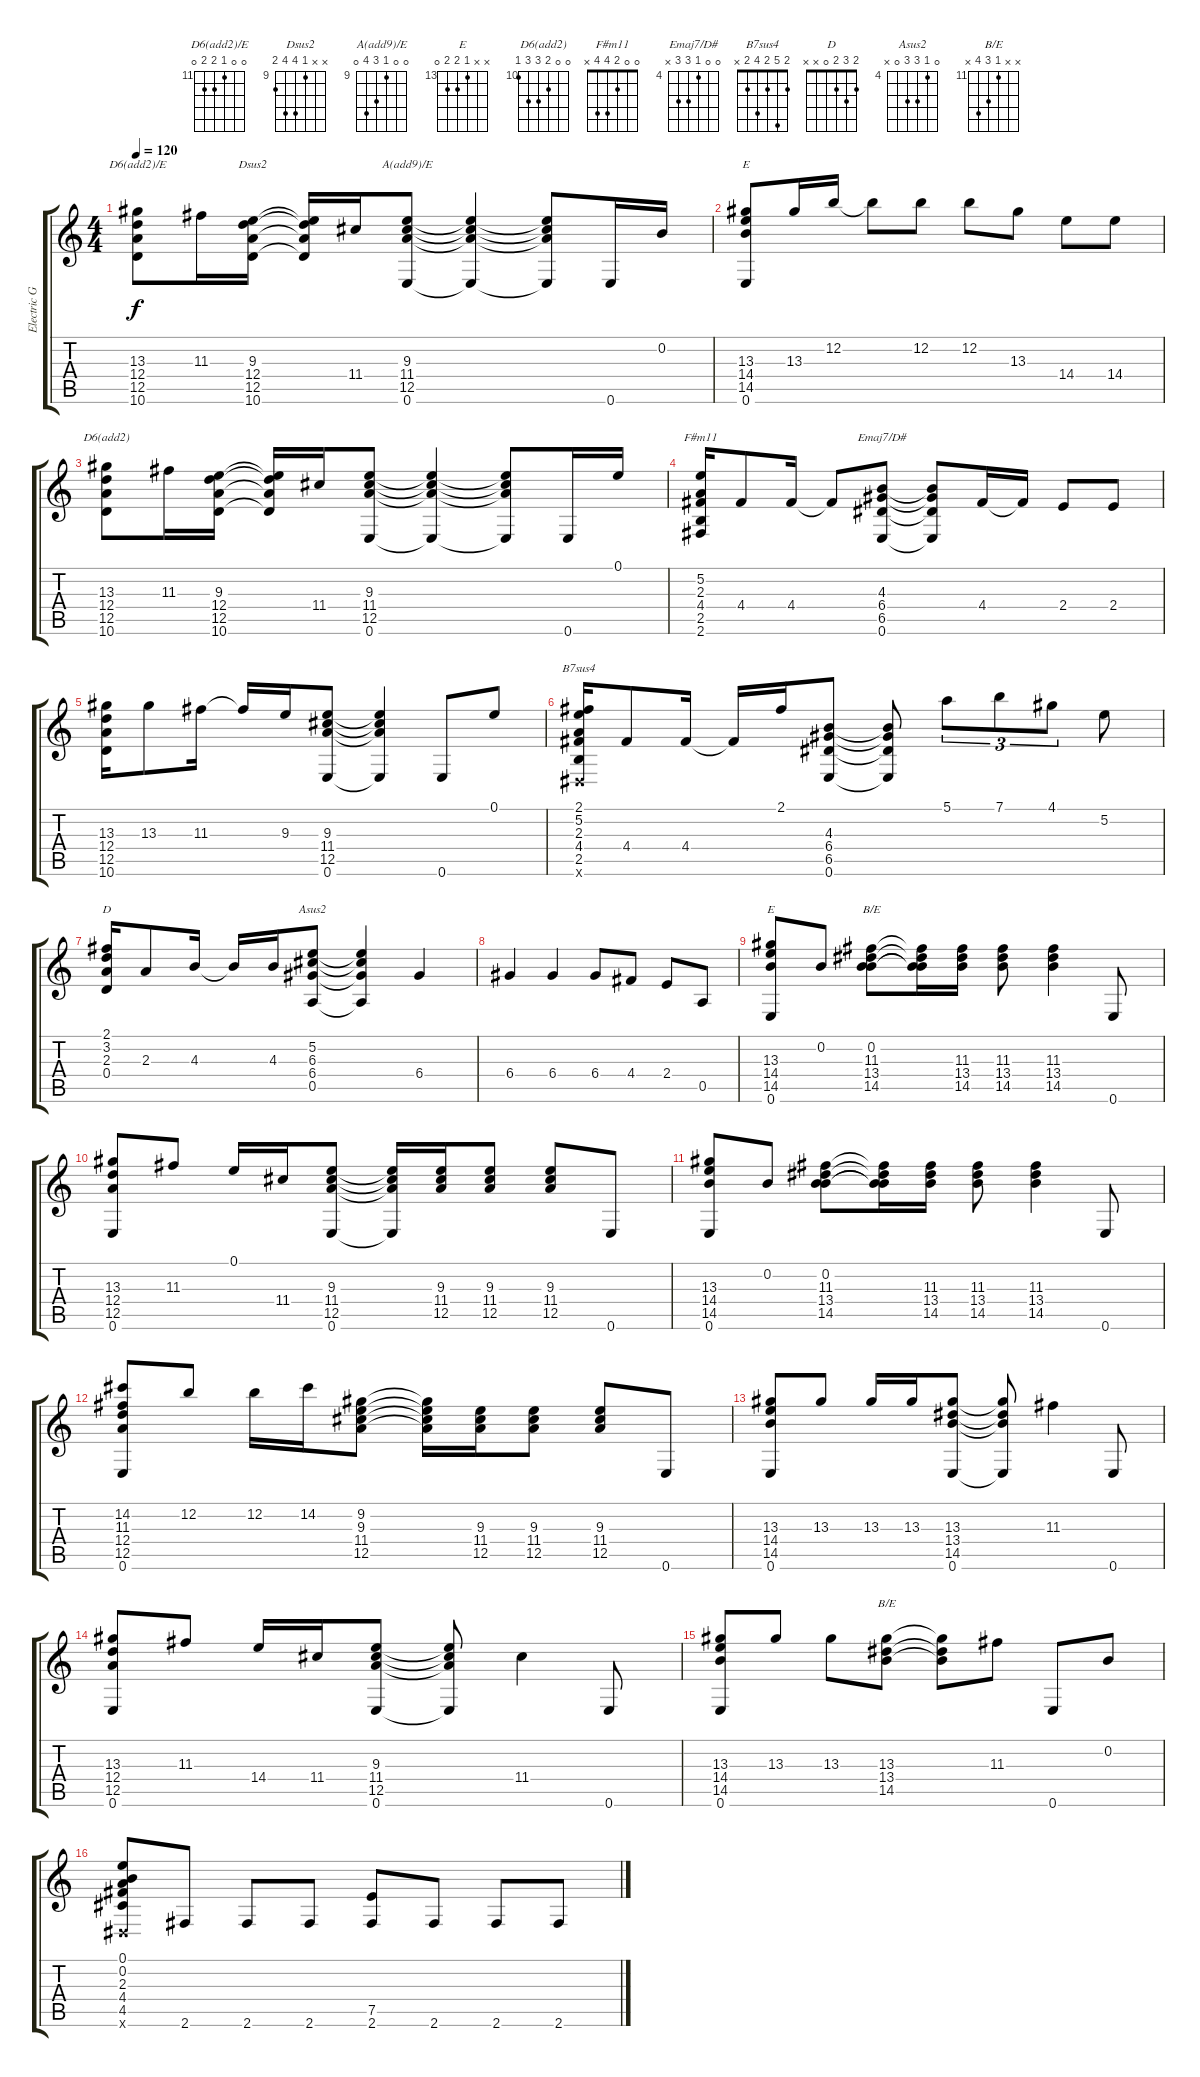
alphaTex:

\track ("Electric Guitar" "Electric G") {instrument electricguitarmuted}
\staff {score tabs}
\tuning (E4 B3 G3 D3 A2 E2) {hide}
\chord ("D6(add2)/E" 0 0 11 12 12 0) {firstfret 11}
\chord ("Dsus2" x x 9 12 12 10) {firstfret 9}
\chord ("A(add9)/E" 0 0 9 11 12 0) {firstfret 9}
\chord ("E" 0 0 13 14 14 0) {firstfret 13}
\chord ("D6(add2)" 0 0 11 12 12 10) {firstfret 10}
\chord ("F#m11" 0 0 2 4 4 x)
\chord ("Emaj7/D#" 0 0 4 6 6 x) {firstfret 4}
\chord ("B7sus4" 2 5 2 4 2 x)
\chord ("D" 2 3 2 0 x x)
\chord ("Asus2" 0 4 6 6 0 x) {firstfret 4}
\chord ("E" x x 13 14 14 0) {firstfret 13}
\chord ("B/E" x x 11 13 14 0) {firstfret 11}
\chord ("B/E" x x 11 13 14 x) {firstfret 11}
\ts (4 4)
\tempo 120
\clef g2
\ks c
(13.3 12.4 12.5 10.6).8{ch "D6(add2)/E" dy f} 11.3.16 (9.3 12.4 12.5 10.6).16{ch "Dsus2"} (9.3{t} 12.4{t} 12.5{t} 10.6{t}).16 11.4.16 (9.3 11.4 12.5 0.6).8{ch "A(add9)/E"} (9.3{t} 11.4{t} 12.5{t} 0.6{t}).4 (9.3{t} 11.4{t} 12.5{t} 0.6{t}).8 0.6.16 0.2.16 |
(13.3 14.4 14.5 0.6).8{ch "E"} 13.3.16 12.2.16 12.2{t}.8 12.2.8 12.2.8 13.3.8 14.4.8 14.4.8 |
(13.3 12.4 12.5 10.6).8{ch "D6(add2)"} 11.3.16 (9.3 12.4 12.5 10.6).16 (9.3{t} 12.4{t} 12.5{t} 10.6{t}).16 11.4.16 (9.3 11.4 12.5 0.6).8 (9.3{t} 11.4{t} 12.5{t} 0.6{t}).4 (9.3{t} 11.4{t} 12.5{t} 0.6{t}).8 0.6.16 0.1.16 |
(5.2 2.3 4.4 2.5 2.6).16{ch "F#m11"} 4.4.8 4.4.16 4.4{t}.8 (4.3 6.4 6.5 0.6).8{ch "Emaj7/D#"} (4.3{t} 6.4{t} 6.5{t} 0.6{t}).8 4.4.16 4.4{t}.16 2.4.8 2.4.8 |
(13.3 12.4 12.5 10.6).16 13.3.8 11.3.16 11.3{t}.16 9.3.16 (9.3 11.4 12.5 0.6).8 (9.3{t} 11.4{t} 12.5{t} 0.6{t}).4 0.6.8 0.1.8 |
(2.1 5.2 2.3 4.4 2.5 -1.6{x}).16{ch "B7sus4"} 4.4.8 4.4.16 4.4{t}.16 2.1.16 (4.3 6.4 6.5 0.6).8 (4.3{t} 6.4{t} 6.5{t} 0.6{t}).8 5.1.8{tu (3 2)} 7.1.8{tu (3 2)} 4.1.8{tu (3 2)} 5.2.8 |
(2.1 3.2 2.3 0.4).16{ch "D"} 2.3.8 4.3.16 4.3{t}.16 4.3.16 (5.2 6.3 6.4 0.5).8{ch "Asus2"} (5.2{t} 6.3{t} 6.4{t} 0.5{t}).4 6.4.4 |
6.4.4 6.4.4 6.4.8 4.4.8 2.4.8 0.5.8 |
(13.3 14.4 14.5 0.6).8{ch "E"} 0.2.8 (0.2 11.3 13.4 14.5).8{ch "B/E"} (0.2{t} 11.3{t} 13.4{t} 14.5{t}).16 (11.3 13.4 14.5).16 (11.3 13.4 14.5).8 (11.3 13.4 14.5).4 0.6.8 |
(13.3 12.4 12.5 0.6).8 11.3.8 0.1.16 11.4.16 (9.3 11.4 12.5 0.6).8 (9.3{t} 11.4{t} 12.5{t} 0.6{t}).16 (9.3 11.4 12.5).16 (9.3 11.4 12.5).8 (9.3 11.4 12.5).8 0.6.8 |
(13.3 14.4 14.5 0.6).8 0.2.8 (0.2 11.3 13.4 14.5).8 (0.2{t} 11.3{t} 13.4{t} 14.5{t}).16 (11.3 13.4 14.5).16 (11.3 13.4 14.5).8 (11.3 13.4 14.5).4 0.6.8 |
(14.2 11.3 12.4 12.5 0.6).8 12.2.8 12.2.16 14.2.16 (9.2 9.3 11.4 12.5).8 (9.2{t} 9.3{t} 11.4{t} 12.5{t}).16 (9.3 11.4 12.5).16 (9.3 11.4 12.5).8 (9.3 11.4 12.5).8 0.6.8 |
(13.3 14.4 14.5 0.6).8 13.3.8 13.3.16 13.3.16 (13.3 13.4 14.5 0.6).8 (13.3{t} 13.4{t} 14.5{t} 0.6{t}).8 11.3.4 0.6.8 |
(13.3 12.4 12.5 0.6).8 11.3.8 14.4.16 11.4.16 (9.3 11.4 12.5 0.6).8 (9.3{t} 11.4{t} 12.5{t} 0.6{t}).8 11.4.4 0.6.8 |
(13.3 14.4 14.5 0.6).8 13.3.8 13.3.8 (13.3 13.4 14.5).8{ch "B/E"} (13.3{t} 13.4{t} 14.5{t}).8 11.3.8 0.6.8 0.2.8 |
(0.1 0.2 2.3 4.4 4.5 -1.6{x}).8 2.6.8 2.6.8 2.6.8 (7.5 2.6).8 2.6.8 2.6.8 2.6.8
